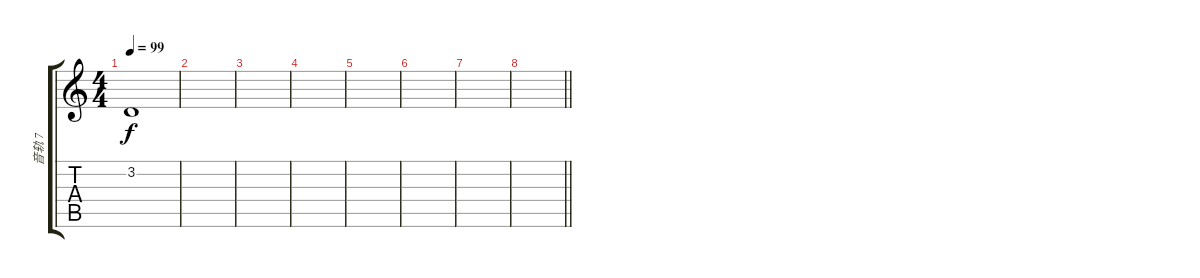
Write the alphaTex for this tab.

\track ("音轨 7" "音轨 7") {instrument panflute}
\staff {score tabs}
\tuning (E4 B3 G3 D3 A2 E2) {hide}
\ts (4 4)
\tempo 99
\clef g2
\ks c
3.2.1{dy f} |
|
|
|
|
|
|
\barLineRight lightlight
